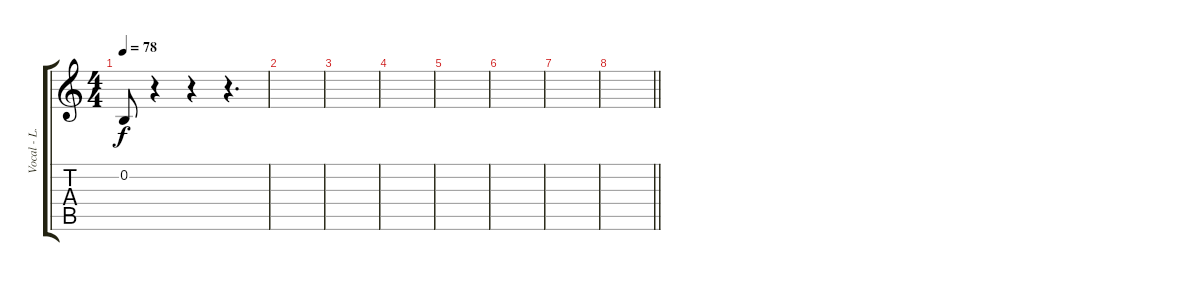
\track ("Vocal - L. Gallagher" "Vocal - L.") {instrument altosax}
\staff {score tabs}
\tuning (E4 B3 G3 D3 A2 E2) {hide}
\ts (4 4)
\tempo 78
\clef g2
\ks c
0.2{t}.8{dy f} r.4 r.4 r.4{d} |
|
|
|
|
|
|
\barLineRight lightlight
